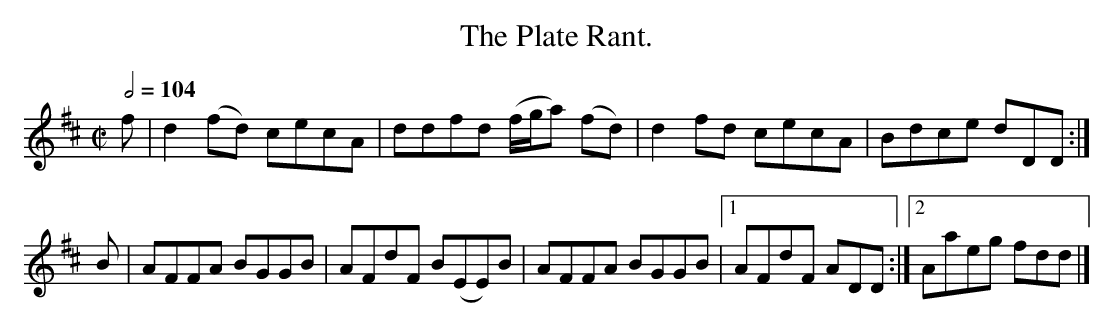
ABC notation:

X:1
T:The Plate Rant.
M:C|
L:1/8
Q:1/2=104
K:D
f|d2(fd) cecA|ddfd (f/g/a) (fd)|d2fd cecA|   Bdce dDD:|
B|AFFA  BGGB|AFdF  B(EE)B     |AFFA BGGB|[1 AFdF ADD:|\
                                          [2 Aaeg fdd|]
